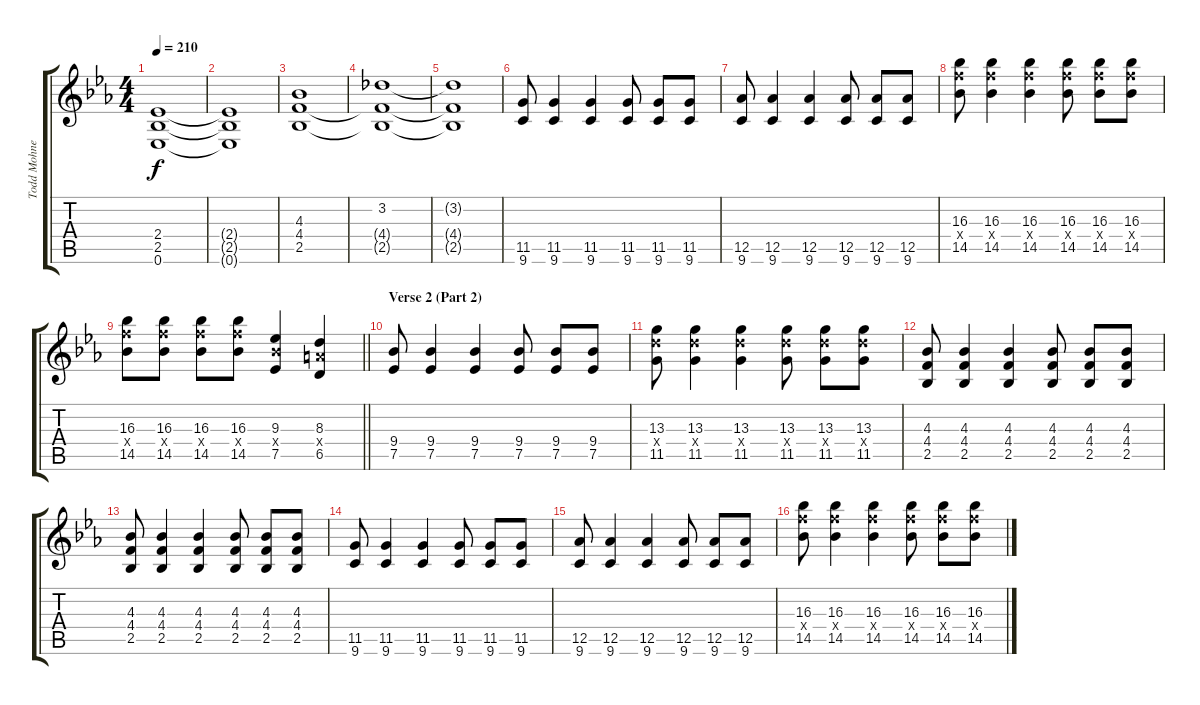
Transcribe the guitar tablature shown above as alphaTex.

\track ("Todd Mohney" "Todd Mohne") {instrument distortionguitar}
\staff {score tabs}
\tuning (Eb4 Bb3 Gb3 Db3 Ab2 Eb2) {hide}
\ts (4 4)
\tempo 210
\clef g2
\ks eb
(2.4 2.5 0.6).1{dy f} |
(2.4{t} 2.5{t} 0.6{t}).1 |
(4.3 4.4 2.5).1 |
(3.2 4.4{t} 2.5{t}).1 |
(3.2{t} 4.4{t} 2.5{t}).1 |
(11.5 9.6).8 (11.5 9.6).4 (11.5 9.6).4 (11.5 9.6).8 (11.5 9.6).8 (11.5 9.6).8 |
(12.5 9.6).8 (12.5 9.6).4 (12.5 9.6).4 (12.5 9.6).8 (12.5 9.6).8 (12.5 9.6).8 |
(16.3 16.4{x} 14.5).8 (16.3 16.4{x} 14.5).4 (16.3 16.4{x} 14.5).4 (16.3 16.4{x} 14.5).8 (16.3 16.4{x} 14.5).8 (16.3 16.4{x} 14.5).8 |
\barLineRight lightlight
(16.3 16.4{x} 14.5).8 (16.3 16.4{x} 14.5).8 (16.3 16.4{x} 14.5).8 (16.3 16.4{x} 14.5).8 (9.3 9.4{x} 7.5).4 (8.3 8.4{x} 6.5).4 |
\section ("" "Verse 2 (Part 2)")
(9.4 7.5).8 (9.4 7.5).4 (9.4 7.5).4 (9.4 7.5).8 (9.4 7.5).8 (9.4 7.5).8 |
(13.3 13.4{x} 11.5).8 (13.3 13.4{x} 11.5).4 (13.3 13.4{x} 11.5).4 (13.3 13.4{x} 11.5).8 (13.3 13.4{x} 11.5).8 (13.3 13.4{x} 11.5).8 |
(4.3 4.4 2.5).8 (4.3 4.4 2.5).4 (4.3 4.4 2.5).4 (4.3 4.4 2.5).8 (4.3 4.4 2.5).8 (4.3 4.4 2.5).8 |
(4.3 4.4 2.5).8 (4.3 4.4 2.5).4 (4.3 4.4 2.5).4 (4.3 4.4 2.5).8 (4.3 4.4 2.5).8 (4.3 4.4 2.5).8 |
(11.5 9.6).8 (11.5 9.6).4 (11.5 9.6).4 (11.5 9.6).8 (11.5 9.6).8 (11.5 9.6).8 |
(12.5 9.6).8 (12.5 9.6).4 (12.5 9.6).4 (12.5 9.6).8 (12.5 9.6).8 (12.5 9.6).8 |
(16.3 16.4{x} 14.5).8 (16.3 16.4{x} 14.5).4 (16.3 16.4{x} 14.5).4 (16.3 16.4{x} 14.5).8 (16.3 16.4{x} 14.5).8 (16.3 16.4{x} 14.5).8
